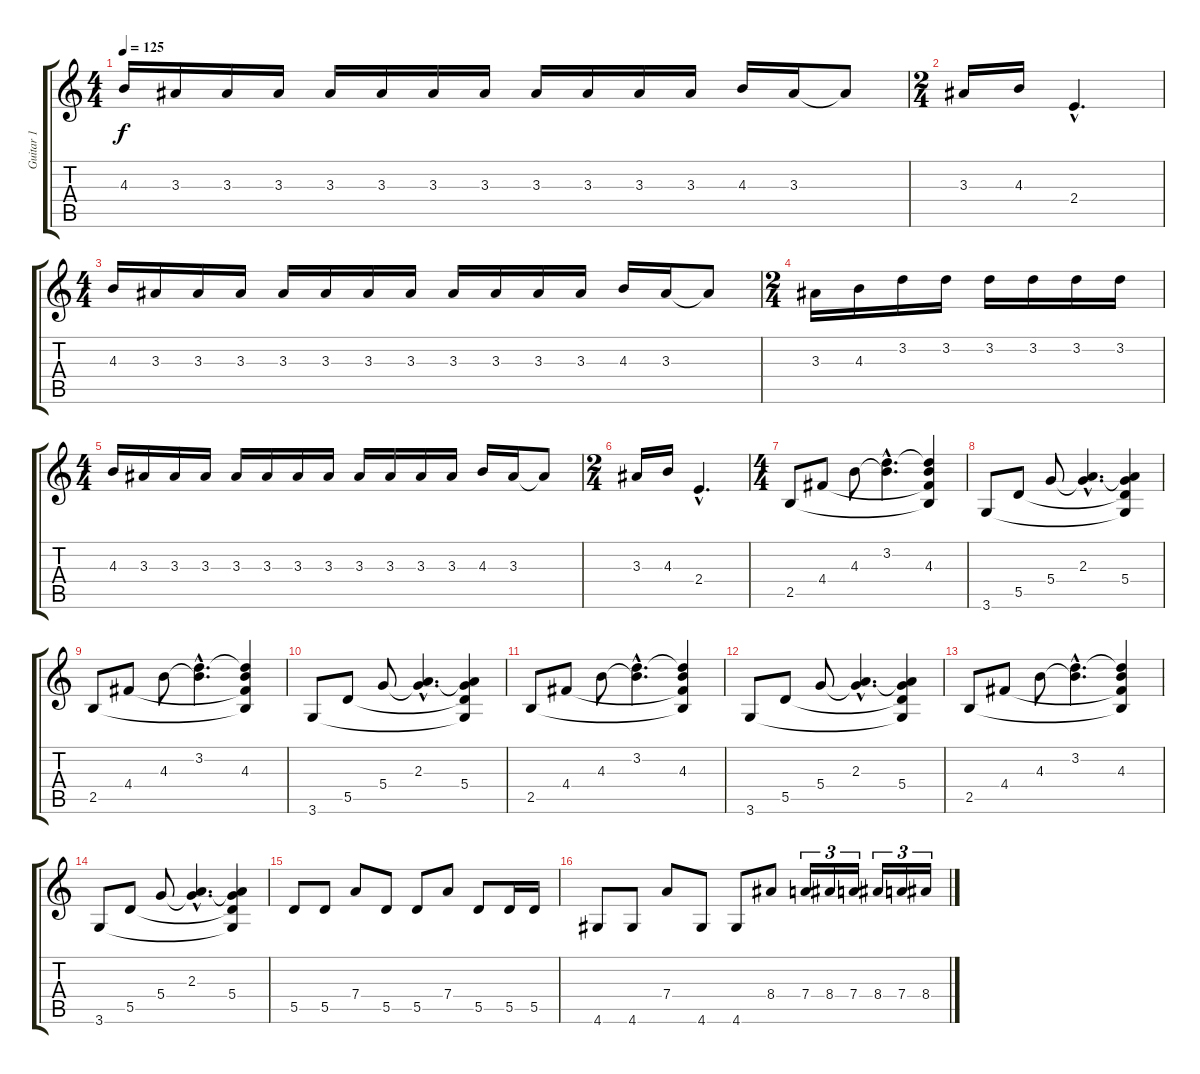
\track ("Guitar 1" "Guitar 1") {instrument distortionguitar}
\staff {score tabs}
\tuning (E4 B3 G3 D3 A2 E2) {hide}
\ts (4 4)
\tempo 125
\clef g2
\ks c
4.3.16{dy f} 3.3.16 3.3.16 3.3.16 3.3.16 3.3.16 3.3.16 3.3.16 3.3.16 3.3.16 3.3.16 3.3.16 4.3.16 3.3.16 3.3{t}.8 |
\ts (2 4)
3.3.16 4.3.16 2.4{hac}.4{d} |
\ts (4 4)
4.3.16 3.3.16 3.3.16 3.3.16 3.3.16 3.3.16 3.3.16 3.3.16 3.3.16 3.3.16 3.3.16 3.3.16 4.3.16 3.3.16 3.3{t}.8 |
\ts (2 4)
3.3.16 4.3.16 3.2.16 3.2.16 3.2.16 3.2.16 3.2.16 3.2.16 |
\ts (4 4)
4.3.16 3.3.16 3.3.16 3.3.16 3.3.16 3.3.16 3.3.16 3.3.16 3.3.16 3.3.16 3.3.16 3.3.16 4.3.16 3.3.16 3.3{t}.8 |
\ts (2 4)
3.3.16 4.3.16 2.4{hac}.4{d} |
\ts (4 4)
2.5.8 4.4.8 4.3.8 (3.2{hac} 4.3{hac t}).4{d} (3.2{t} 4.3 4.4{t} 2.5{t}).4 |
3.6.8 5.5.8 5.4.8 (2.3{hac} 5.4{hac t}).4{d} (2.3{t} 5.4 5.5{t} 3.6{t}).4 |
2.5.8 4.4.8 4.3.8 (3.2{hac} 4.3{hac t}).4{d} (3.2{t} 4.3 4.4{t} 2.5{t}).4 |
3.6.8 5.5.8 5.4.8 (2.3{hac} 5.4{hac t}).4{d} (2.3{t} 5.4 5.5{t} 3.6{t}).4 |
2.5.8 4.4.8 4.3.8 (3.2{hac} 4.3{hac t}).4{d} (3.2{t} 4.3 4.4{t} 2.5{t}).4 |
3.6.8 5.5.8 5.4.8 (2.3{hac} 5.4{hac t}).4{d} (2.3{t} 5.4 5.5{t} 3.6{t}).4 |
2.5.8 4.4.8 4.3.8 (3.2{hac} 4.3{hac t}).4{d} (3.2{t} 4.3 4.4{t} 2.5{t}).4 |
3.6.8 5.5.8 5.4.8 (2.3{hac} 5.4{hac t}).4{d} (2.3{t} 5.4 5.5{t} 3.6{t}).4 |
5.5.8 5.5.8 7.4.8 5.5.8 5.5.8 7.4.8 5.5.8 5.5.16 5.5.16 |
4.6.8 4.6.8 7.4.8 4.6.8 4.6.8 8.4.8 7.4.16{tu (3 2)} 8.4.16{tu (3 2)} 7.4.16{tu (3 2)} 8.4.16{tu (3 2)} 7.4.16{tu (3 2)} 8.4.16{tu (3 2)}
